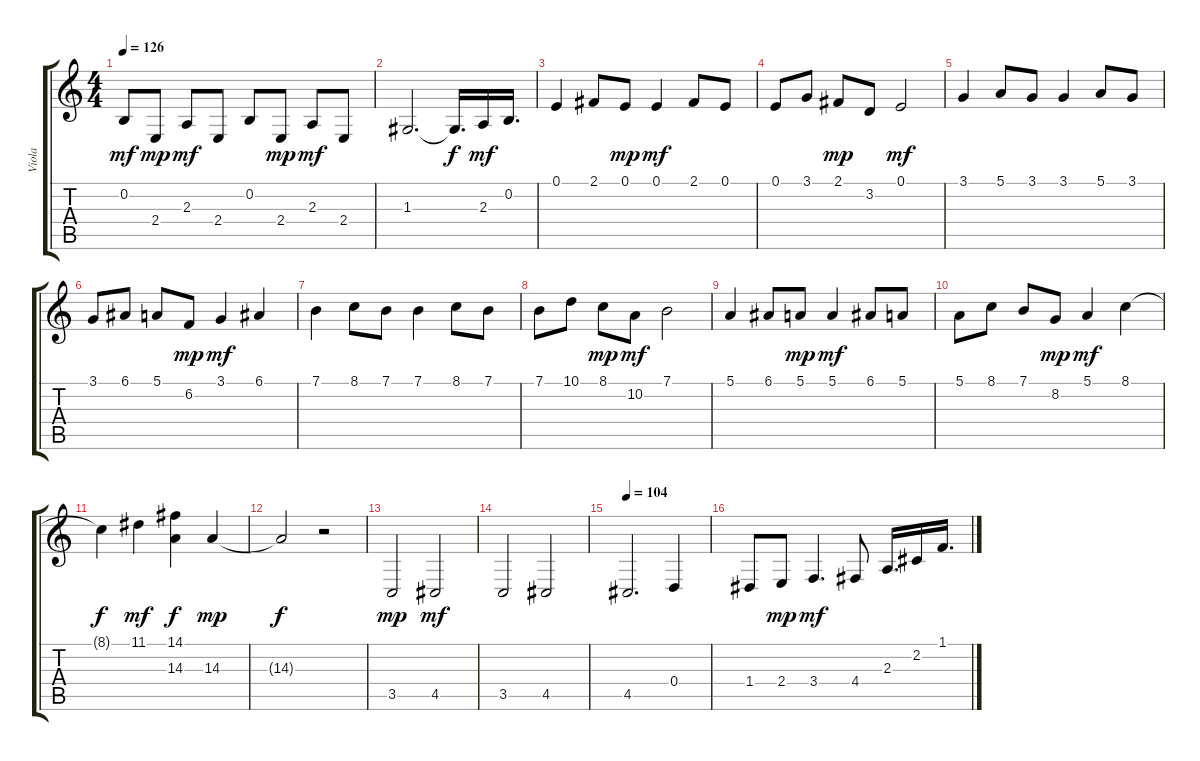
\track ("Viola" "Viola") {instrument stringensemble1}
\staff {score tabs}
\tuning (E4 B3 G3 D3 A2 E2) {hide}
\ts (4 4)
\tempo 126
\clef g2
\ks c
0.2.8{dy mf} 2.4.8{dy mp} 2.3.8{dy mf} 2.4.8 0.2.8 2.4.8{dy mp} 2.3.8{dy mf} 2.4.8 |
1.3.2{d} 1.3{t}.16{d dy f} 2.3.16{dy mf} 0.2.16{d} |
0.1.4 2.1.8 0.1.8{dy mp} 0.1.4{dy mf} 2.1.8 0.1.8 |
0.1.8 3.1.8 2.1.8{dy mp} 3.2.8 0.1.2{dy mf} |
3.1.4 5.1.8 3.1.8 3.1.4 5.1.8 3.1.8 |
3.1.8 6.1.8 5.1.8 6.2.8{dy mp} 3.1.4{dy mf} 6.1.4 |
7.1.4 8.1.8 7.1.8 7.1.4 8.1.8 7.1.8 |
7.1.8 10.1.8 8.1.8{dy mp} 10.2.8{dy mf} 7.1.2 |
5.1.4 6.1.8 5.1.8{dy mp} 5.1.4{dy mf} 6.1.8 5.1.8 |
5.1.8 8.1.8 7.1.8 8.2.8{dy mp} 5.1.4{dy mf} 8.1.4 |
8.1{t}.4{dy f} 11.1.4{dy mf} (14.1 14.3).4{dy f} 14.3.4{dy mp} |
14.3{t}.2{dy f} r.2 |
3.5.2{dy mp} 4.5.2{dy mf} |
3.5.2 4.5.2 |
\tempo 104
4.5.2{d} 0.4.4 |
1.4.8 2.4.8{dy mp} 3.4.4{d dy mf} 4.4.8 2.3.16{d} 2.2.16 1.1.16{d}
